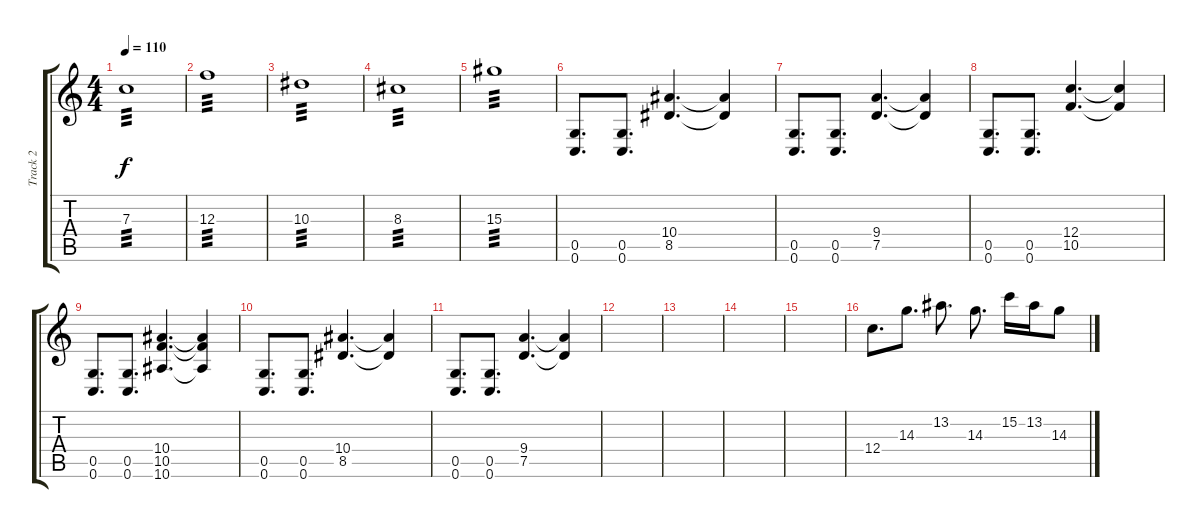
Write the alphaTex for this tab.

\track ("Track 2" "Track 2") {instrument distortionguitar}
\staff {score tabs}
\tuning (D4 A3 F3 C3 G2 C2) {hide}
\ts (4 4)
\tempo 110
\clef g2
\ks c
7.3.1{tp 3 dy f} |
12.3.1{tp 3} |
10.3.1{tp 3} |
8.3.1{tp 3} |
15.3.1{tp 3} |
(0.5 0.6).8{d} (0.5 0.6).8{d} (10.4 8.5).4{d} (10.4{t} 8.5{t}).4 |
(0.5 0.6).8{d} (0.5 0.6).8{d} (9.4 7.5).4{d} (9.4{t} 7.5{t}).4 |
(0.5 0.6).8{d} (0.5 0.6).8{d} (12.4 10.5).4{d} (12.4{t} 10.5{t}).4 |
(0.5 0.6).8{d} (0.5 0.6).8{d} (10.4 10.5 10.6).4{d} (10.4{t} 10.5{t} 10.6{t}).4 |
(0.5 0.6).8{d} (0.5 0.6).8{d} (10.4 8.5).4{d} (10.4{t} 8.5{t}).4 |
(0.5 0.6).8{d} (0.5 0.6).8{d} (9.4 7.5).4{d} (9.4{t} 7.5{t}).4 |
|
|
|
|
12.4.8{d} 14.3.8{d} 13.2.8{d} 14.3.8{d} 15.2.16 13.2.16 14.3.8
